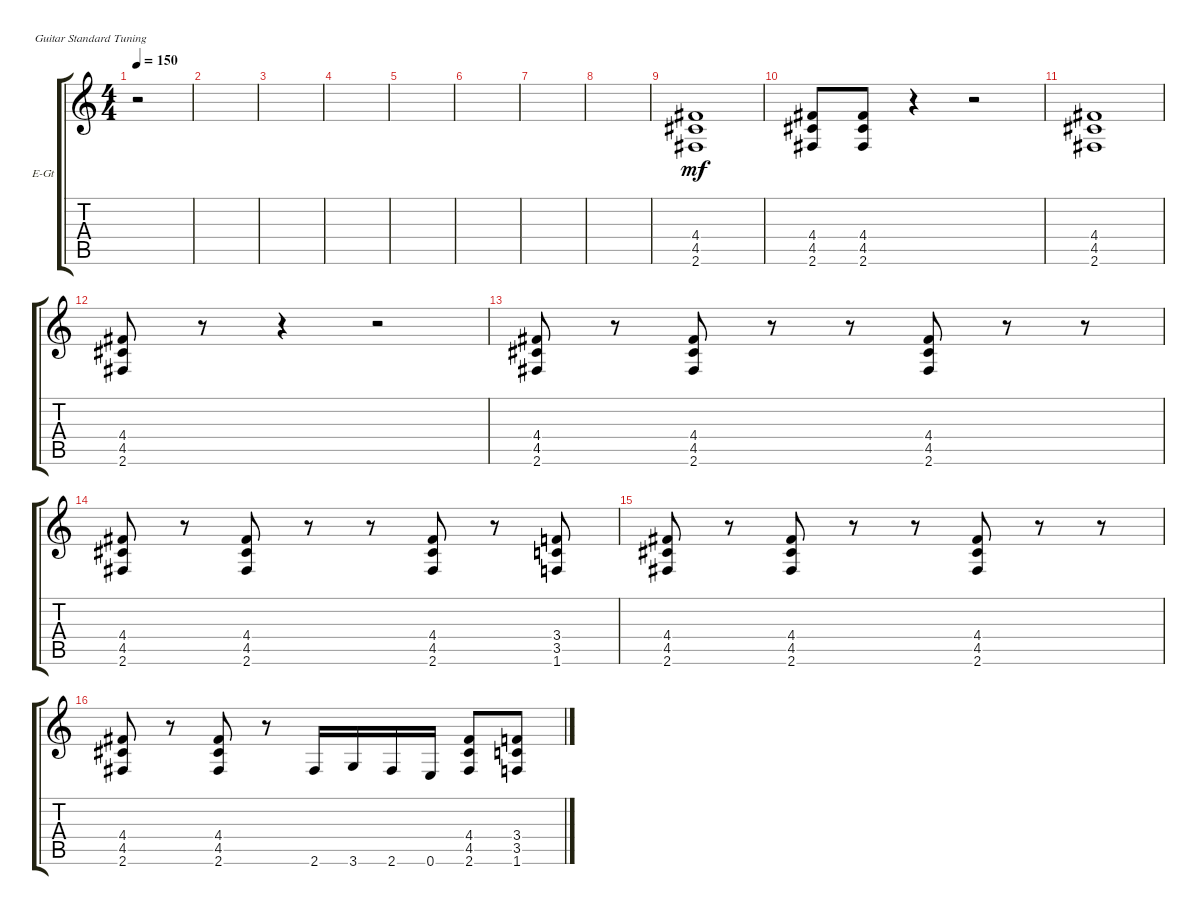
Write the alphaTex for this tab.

\defaultSystemsLayout 4
\bracketExtendMode groupsimilarinstruments
\firstSystemTrackNameOrientation horizontal
\otherSystemsTrackNameOrientation horizontal
\track ("Electric Guitar" "E-Gt") {instrument distortionguitar}
\staff {score tabs}
\tuning (E4 B3 G3 D3 A2 E2)
\ts (4 4)
\tempo 150
\clef g2
\scale
0.487395
\ks c
r.2{dy mf instrument distortionguitar} |
\scale
0.256303 |
\scale
0.256303 |
\scale
0.333333 |
\scale
0.333333 |
\scale
0.333333 |
\scale
0.333333 |
\scale
0.333333 |
\scale
0.333333 (2.6 4.5 4.4).1 |
\scale
0.333333 (2.6 4.5 4.4).8 (4.4 4.5 2.6).8 r.4 r.2 |
\scale
0.333333 (2.6 4.5 4.4).1 |
\scale
0.333333 (2.6 4.5 4.4).8 r.8 r.4 r.2 |
(2.6 4.5 4.4).8 r.8 (2.6 4.4 4.5).8 r.8 r.8 (2.6 4.5 4.4).8 r.8 r.8 |
(2.6 4.4 4.5).8 r.8 (2.6 4.5 4.4).8 r.8 r.8 (2.6 4.4 4.5).8 r.8 (1.6 3.5 3.4).8 |
(2.6 4.4 4.5).8 r.8 (2.6 4.5 4.4).8 r.8 r.8 (2.6 4.4 4.5).8 r.8 r.8 |
(2.6 4.5 4.4).8 r.8 (2.6 4.4 4.5).8 r.8 2.6.16 3.6.16 2.6.16 0.6.16 (2.6 4.4 4.5).8 (1.6 3.4 3.5).8
